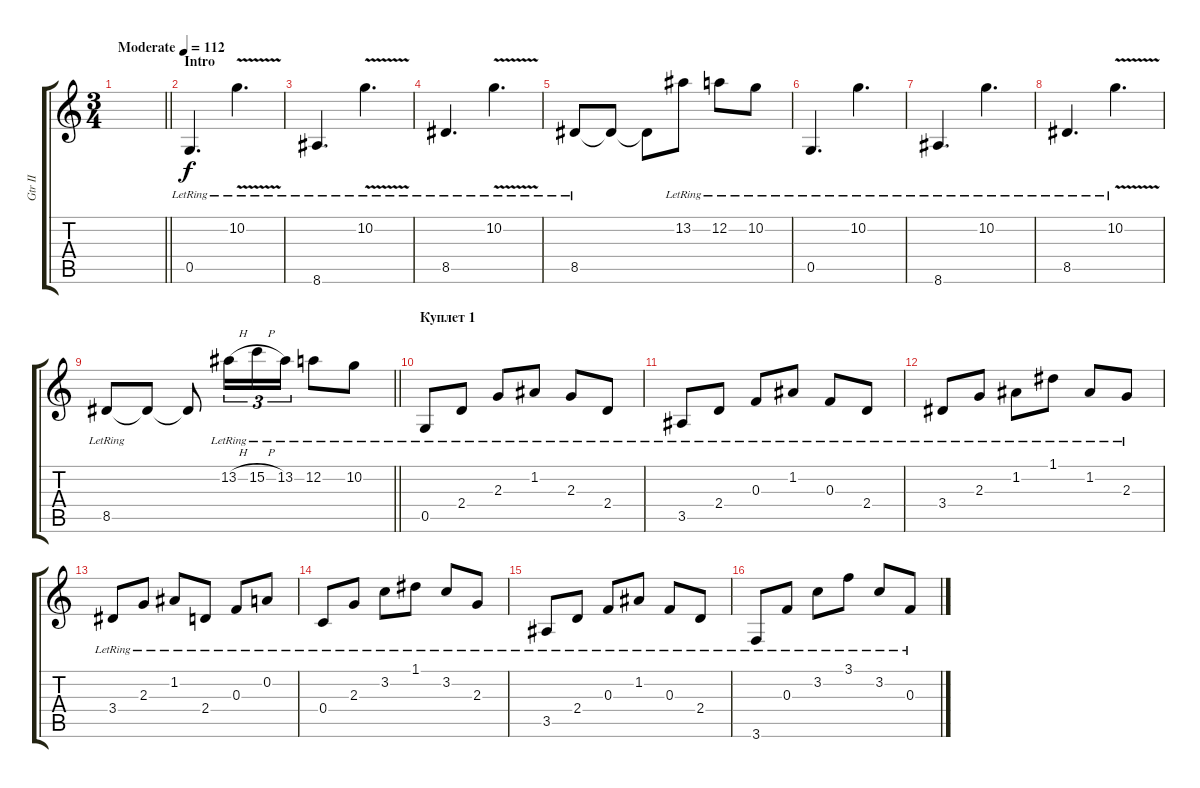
\track ("Gtr II" "Gtr II") {instrument acousticguitarsteel}
\staff {score tabs}
\tuning (D4 A3 F3 C3 G2 D2) {hide}
\ts (3 4)
\tempo (112 "Moderate")
\clef g2
\barLineRight lightlight
\ks c
|
\section ("" "Intro")
0.5{lr}.4{d} 10.2{v lr}.4{d} |
8.6{lr}.4{d} 10.2{v lr}.4{d} |
8.5{lr}.4{d} 10.2{v lr}.4{d} |
8.5{lr}.8 8.5{t}.8 8.5{t}.8 13.2{lr}.8 12.2{lr}.8 10.2{lr}.8 |
0.5{lr}.4{d} 10.2{lr}.4{d} |
8.6{lr}.4{d} 10.2{lr}.4{d} |
8.5{lr}.4{d} 10.2{v lr}.4{d} |
\barLineRight lightlight
8.5{lr}.8 8.5{t}.8 8.5{t}.8 13.2{h lr}.16{tu (3 2)} 15.2{h lr}.16{tu (3 2)} 13.2{lr}.16{tu (3 2)} 12.2{lr}.8 10.2{lr}.8 |
\section ("" "Куплет 1")
0.5{lr}.8 2.4{lr}.8 2.3{lr}.8 1.2{lr}.8 2.3{lr}.8 2.4{lr}.8 |
3.5{lr}.8 2.4{lr}.8 0.3{lr}.8 1.2{lr}.8 0.3{lr}.8 2.4{lr}.8 |
3.4{lr}.8 2.3{lr}.8 1.2{lr}.8 1.1{lr}.8 1.2{lr}.8 2.3{lr}.8 |
3.4{lr}.8 2.3{lr}.8 1.2{lr}.8 2.4{lr}.8 0.3{lr}.8 0.2{lr}.8 |
0.4{lr}.8 2.3{lr}.8 3.2{lr}.8 1.1{lr}.8 3.2{lr}.8 2.3{lr}.8 |
3.5{lr}.8 2.4{lr}.8 0.3{lr}.8 1.2{lr}.8 0.3{lr}.8 2.4{lr}.8 |
3.6{lr}.8 0.3{lr}.8 3.2{lr}.8 3.1{lr}.8 3.2{lr}.8 0.3{lr}.8
